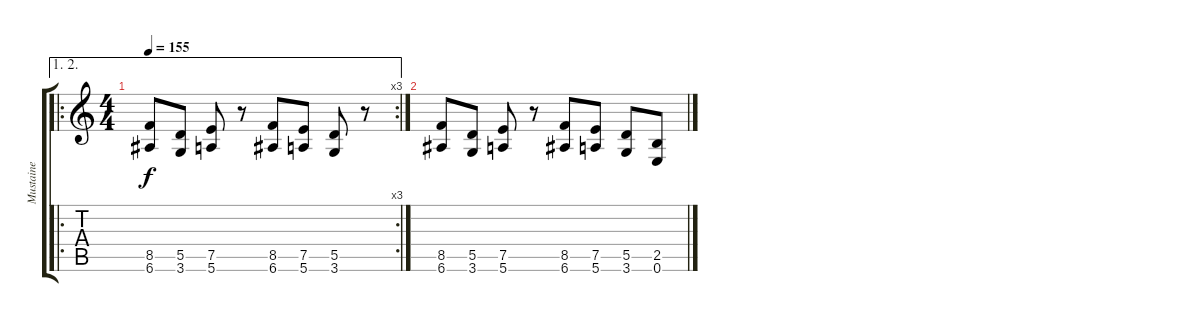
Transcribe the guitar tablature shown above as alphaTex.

\track ("Mustaine" "Mustaine") {instrument distortionguitar}
\staff {score tabs}
\tuning (E4 B3 G3 D3 A2 E2) {hide}
\ae (1 2)
\ro
\rc 3
\ts (4 4)
\tempo 155
\clef g2
\ks c
(8.5 6.6).8{dy f} (5.5 3.6).8 (7.5 5.6).8 r.8 (8.5 6.6).8 (7.5 5.6).8 (5.5 3.6).8 r.8 |
(8.5 6.6).8 (5.5 3.6).8 (7.5 5.6).8 r.8 (8.5 6.6).8 (7.5 5.6).8 (5.5 3.6).8 (2.5 0.6).8
